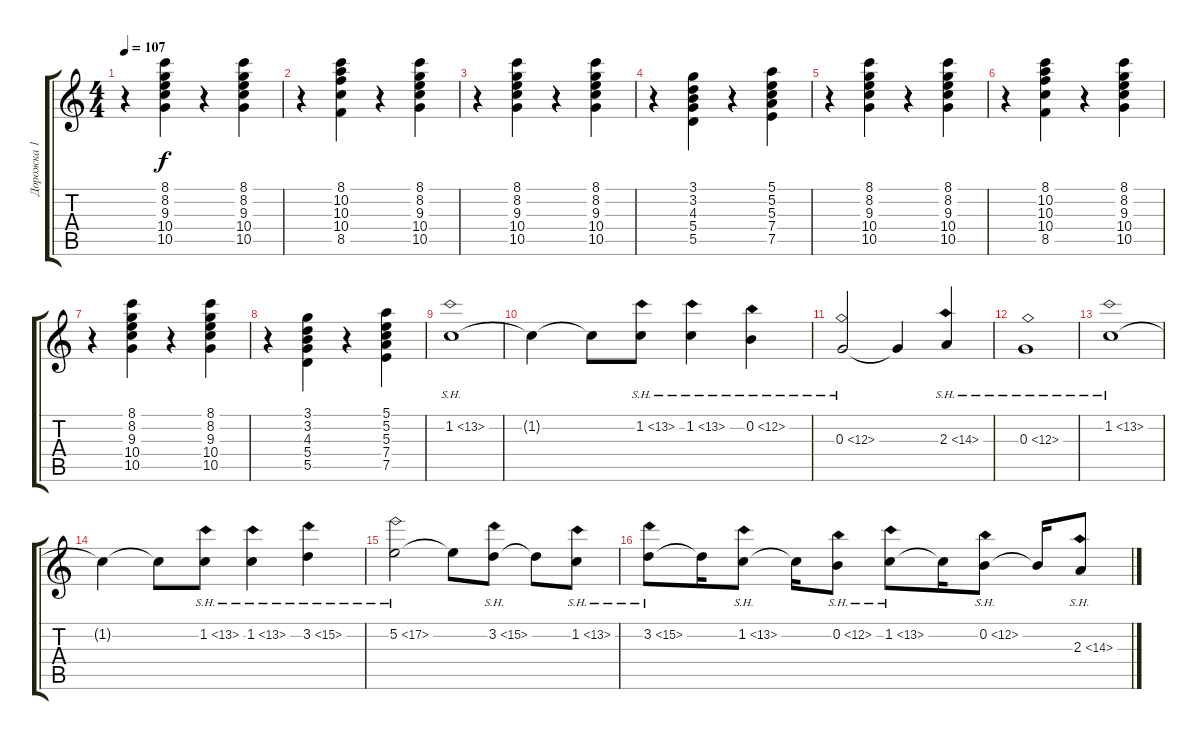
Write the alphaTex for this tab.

\track ("Дорожка 1" "Дорожка 1") {instrument electricguitarmuted}
\staff {score tabs}
\tuning (E4 B3 G3 D3 A2 E2) {hide}
\ts (4 4)
\tempo 107
\clef g2
\ks c
r.4{dy f} (8.1 8.2 9.3 10.4 10.5).4 r.4 (8.1 8.2 9.3 10.4 10.5).4 |
r.4 (8.1 10.2 10.3 10.4 8.5).4 r.4 (8.1 8.2 9.3 10.4 10.5).4 |
r.4 (8.1 8.2 9.3 10.4 10.5).4 r.4 (8.1 8.2 9.3 10.4 10.5).4 |
r.4 (3.1 3.2 4.3 5.4 5.5).4 r.4 (5.1 5.2 5.3 7.4 7.5).4 |
r.4 (8.1 8.2 9.3 10.4 10.5).4 r.4 (8.1 8.2 9.3 10.4 10.5).4 |
r.4 (8.1 10.2 10.3 10.4 8.5).4 r.4 (8.1 8.2 9.3 10.4 10.5).4 |
r.4 (8.1 8.2 9.3 10.4 10.5).4 r.4 (8.1 8.2 9.3 10.4 10.5).4 |
r.4 (3.1 3.2 4.3 5.4 5.5).4 r.4 (5.1 5.2 5.3 7.4 7.5).4 |
1.2{sh 12}.1{volume 13 instrument distortionguitar} |
1.2{t}.4 1.2{t}.8 1.2{sh 12}.8 1.2{sh 12}.4 0.2{sh 12}.4 |
0.3{sh 12}.2 0.3{t}.4 2.3{sh 12}.4 |
0.3{sh 12}.1 |
1.2{sh 12}.1 |
1.2{t}.4 1.2{t}.8 1.2{sh 12}.8 1.2{sh 12}.4 3.2{sh 12}.4 |
5.2{sh 12}.2 5.2{t}.8 3.2{sh 12}.8 3.2{t}.8 1.2{sh 12}.8 |
3.2{sh 12}.8 3.2{t}.16 1.2{sh 12}.8 1.2{t}.16 0.2{sh 12}.8 1.2{sh 12}.8 1.2{t}.16 0.2{sh 12}.8 0.2{t}.16 2.3{sh 12}.8
